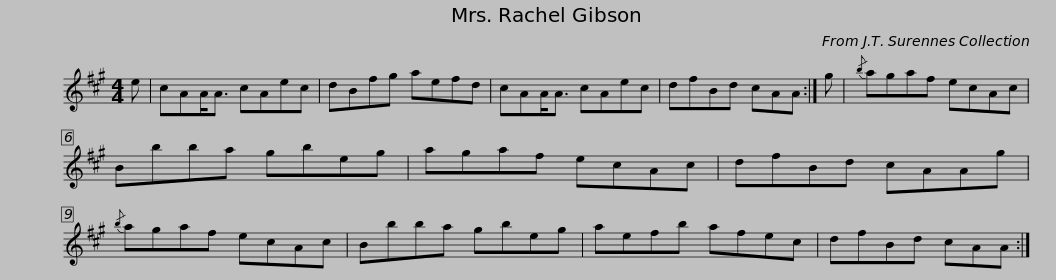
X:1
L:1/8
M:4/4
I:linebreak $
K:A
V:1 treble
V:1
 e | cAA<A cAec | dBfg aefd | cAA<A cAec | dfBd cAA :| %5
 g |${/b} agaf ecAc | Bbba gbeg | agaf ecAc | dfBd cAAg | %10
{/b} agaf ecAc |$ Bbba gbeg | aefb afec | dfBd cAA :| %14
